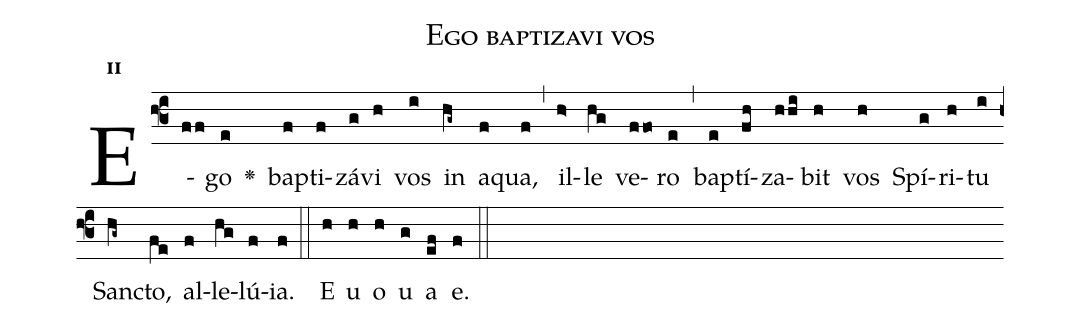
name:Ego baptizavi vos;
office-part:Antiphona;
mode:2;
%%
initial-style: 1;
name: Ego baptizavi vos
book: Antiphonae & Responsoria/Tomus I, p. 145;
occasion: In Baptismate Domini;
office-part: Vesperae I Ant 2;
user-notes: ;
commentary: ;
annotation: 2d;
centering-scheme: english;
fontsize: 12;
font: OFLSortsMillGoudy;
height: 11;
width: 4.5;
%%
(f3)E(ff)go(e) <v>\greheightstar</v>() bap(f)ti(f)zá(g)vi(h) vos(i) in(hg~) a(f)qua,(f) (,) il(h>)le(hg) ve(ffo)ro(e) (,) bap(e)tí(fh)za(hhi)bit(h) vos(h) Spí(g)ri(h)tu(i) San(hg~)cto,(fe) al(f)le(hg)lú(f)ia.(f) (::)
E(h) u(h) o(h) u(g) a(ef) e.(f) (::)
